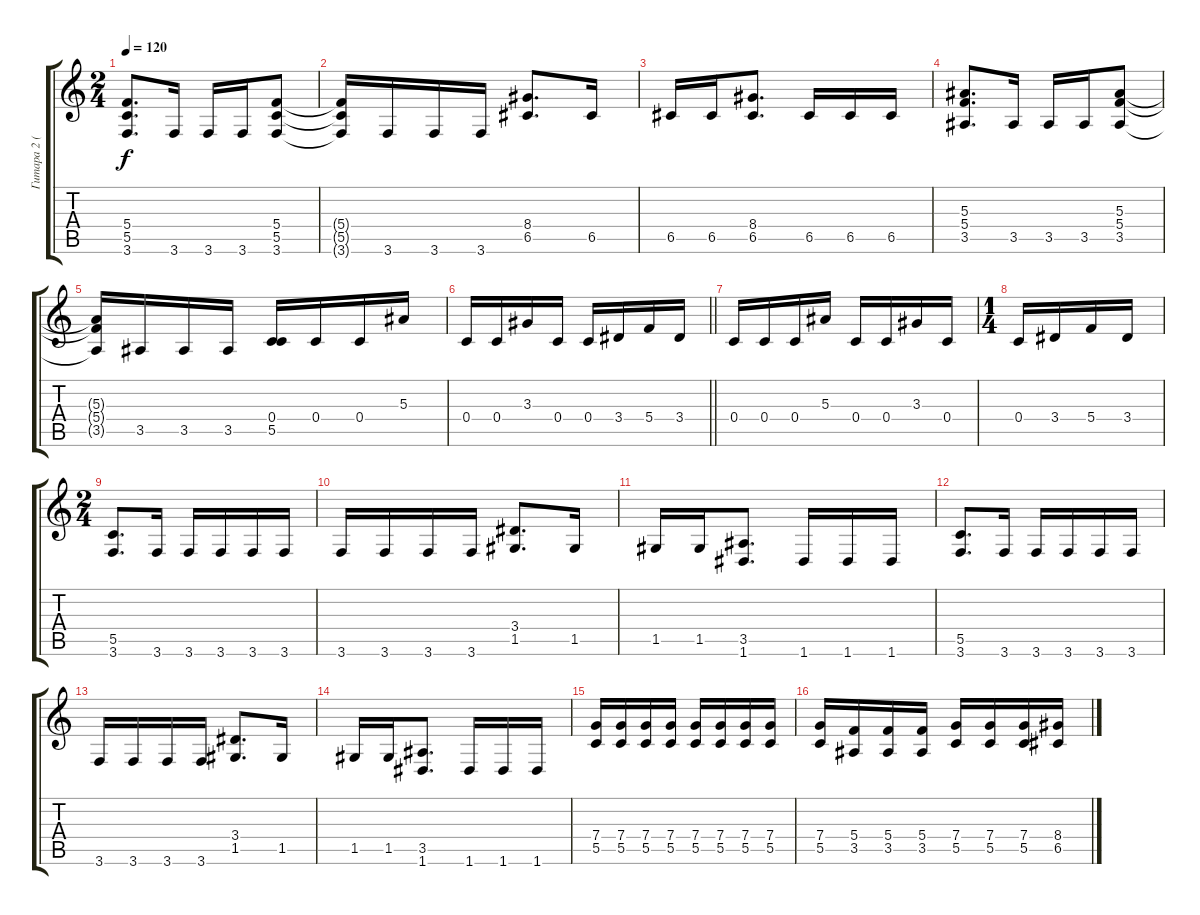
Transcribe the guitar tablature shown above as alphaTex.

\track ("Гитара 2 (2)" "Гитара 2 (") {instrument distortionguitar}
\staff {score tabs}
\tuning (D4 A3 F3 C3 G2 D2) {hide}
\ts (2 4)
\tempo 120
\clef g2
\ks c
(5.4 5.5 3.6).8{d dy f} 3.6.16 3.6.16 3.6.16 (5.4 5.5 3.6).8 |
(5.4{t} 5.5{t} 3.6{t}).16 3.6.16 3.6.16 3.6.16 (8.4 6.5).8{d} 6.5.16 |
6.5.16 6.5.16 (8.4 6.5).8{d} 6.5.16 6.5.16 6.5.16 |
(5.3 5.4 3.5).8{d} 3.5.16 3.5.16 3.5.16 (5.3 5.4 3.5).8 |
(5.3{t} 5.4{t} 3.5{t}).16 3.5.16 3.5.16 3.5.16 (0.4 5.5).16 0.4.16 0.4.16 5.3.16 |
\barLineRight lightlight
0.4.16 0.4.16 3.3.16 0.4.16 0.4.16 3.4.16 5.4.16 3.4.16 |
0.4.16 0.4.16 0.4.16 5.3.16 0.4.16 0.4.16 3.3.16 0.4.16 |
\ts (1 4)
0.4.16 3.4.16 5.4.16 3.4.16 |
\ts (2 4)
(5.5 3.6).8{d} 3.6.16 3.6.16 3.6.16 3.6.16 3.6.16 |
3.6.16 3.6.16 3.6.16 3.6.16 (3.4 1.5).8{d} 1.5.16 |
1.5.16 1.5.16 (3.5 1.6).8{d} 1.6.16 1.6.16 1.6.16 |
(5.5 3.6).8{d} 3.6.16 3.6.16 3.6.16 3.6.16 3.6.16 |
3.6.16 3.6.16 3.6.16 3.6.16 (3.4 1.5).8{d} 1.5.16 |
1.5.16 1.5.16 (3.5 1.6).8{d} 1.6.16 1.6.16 1.6.16 |
(7.4 5.5).16 (7.4 5.5).16 (7.4 5.5).16 (7.4 5.5).16 (7.4 5.5).16 (7.4 5.5).16 (7.4 5.5).16 (7.4 5.5).16 |
(7.4 5.5).16 (5.4 3.5).16 (5.4 3.5).16 (5.4 3.5).16 (7.4 5.5).16 (7.4 5.5).16 (7.4 5.5).16 (8.4 6.5).16
